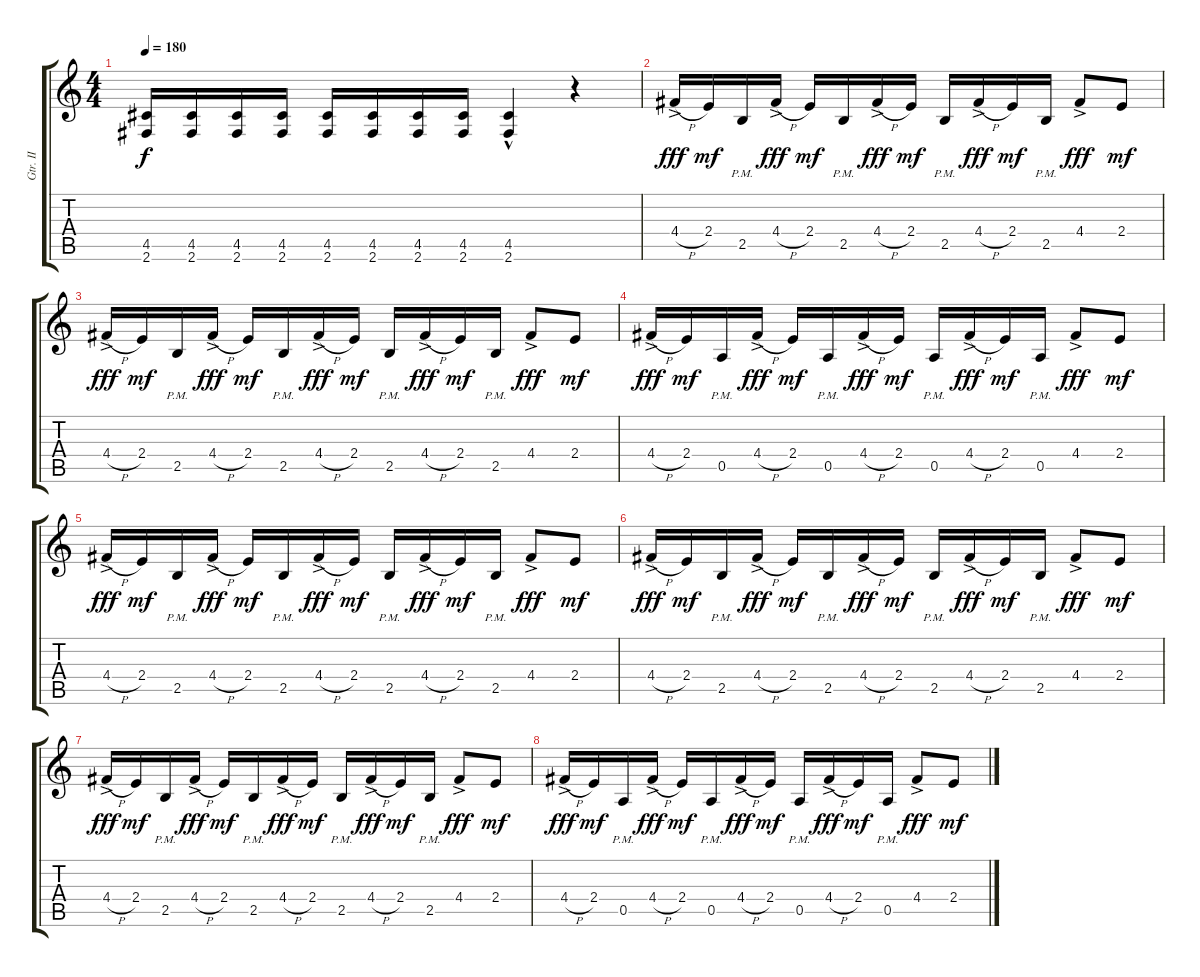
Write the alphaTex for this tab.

\track ("Gtr. II" "Gtr. II") {instrument distortionguitar}
\staff {score tabs}
\tuning (E4 B3 G3 D3 A2 E2) {hide}
\ts (4 4)
\tempo 180
\clef g2
\ks c
(4.5 2.6).16{dy f} (4.5 2.6).16 (4.5 2.6).16 (4.5 2.6).16 (4.5 2.6).16 (4.5 2.6).16 (4.5 2.6).16 (4.5 2.6).16 (4.5 2.6{hac}).4 r.4 |
4.4{h ac}.16{dy fff} 2.4.16{dy mf} 2.5{pm}.16 4.4{h ac}.16{dy fff} 2.4.16{dy mf} 2.5{pm}.16 4.4{h ac}.16{dy fff} 2.4.16{dy mf} 2.5{pm}.16 4.4{h ac}.16{dy fff} 2.4.16{dy mf} 2.5{pm}.16 4.4{ac}.8{dy fff} 2.4.8{dy mf} |
4.4{h ac}.16{dy fff} 2.4.16{dy mf} 2.5{pm}.16 4.4{h ac}.16{dy fff} 2.4.16{dy mf} 2.5{pm}.16 4.4{h ac}.16{dy fff} 2.4.16{dy mf} 2.5{pm}.16 4.4{h ac}.16{dy fff} 2.4.16{dy mf} 2.5{pm}.16 4.4{ac}.8{dy fff} 2.4.8{dy mf} |
4.4{h ac}.16{dy fff} 2.4.16{dy mf} 0.5{pm}.16 4.4{h ac}.16{dy fff} 2.4.16{dy mf} 0.5{pm}.16 4.4{h ac}.16{dy fff} 2.4.16{dy mf} 0.5{pm}.16 4.4{h ac}.16{dy fff} 2.4.16{dy mf} 0.5{pm}.16 4.4{ac}.8{dy fff} 2.4.8{dy mf} |
4.4{h ac}.16{dy fff} 2.4.16{dy mf} 2.5{pm}.16 4.4{h ac}.16{dy fff} 2.4.16{dy mf} 2.5{pm}.16 4.4{h ac}.16{dy fff} 2.4.16{dy mf} 2.5{pm}.16 4.4{h ac}.16{dy fff} 2.4.16{dy mf} 2.5{pm}.16 4.4{ac}.8{dy fff} 2.4.8{dy mf} |
4.4{h ac}.16{dy fff} 2.4.16{dy mf} 2.5{pm}.16 4.4{h ac}.16{dy fff} 2.4.16{dy mf} 2.5{pm}.16 4.4{h ac}.16{dy fff} 2.4.16{dy mf} 2.5{pm}.16 4.4{h ac}.16{dy fff} 2.4.16{dy mf} 2.5{pm}.16 4.4{ac}.8{dy fff} 2.4.8{dy mf} |
4.4{h ac}.16{dy fff} 2.4.16{dy mf} 2.5{pm}.16 4.4{h ac}.16{dy fff} 2.4.16{dy mf} 2.5{pm}.16 4.4{h ac}.16{dy fff} 2.4.16{dy mf} 2.5{pm}.16 4.4{h ac}.16{dy fff} 2.4.16{dy mf} 2.5{pm}.16 4.4{ac}.8{dy fff} 2.4.8{dy mf} |
4.4{h ac}.16{dy fff} 2.4.16{dy mf} 0.5{pm}.16 4.4{h ac}.16{dy fff} 2.4.16{dy mf} 0.5{pm}.16 4.4{h ac}.16{dy fff} 2.4.16{dy mf} 0.5{pm}.16 4.4{h ac}.16{dy fff} 2.4.16{dy mf} 0.5{pm}.16 4.4{ac}.8{dy fff} 2.4.8{dy mf}
